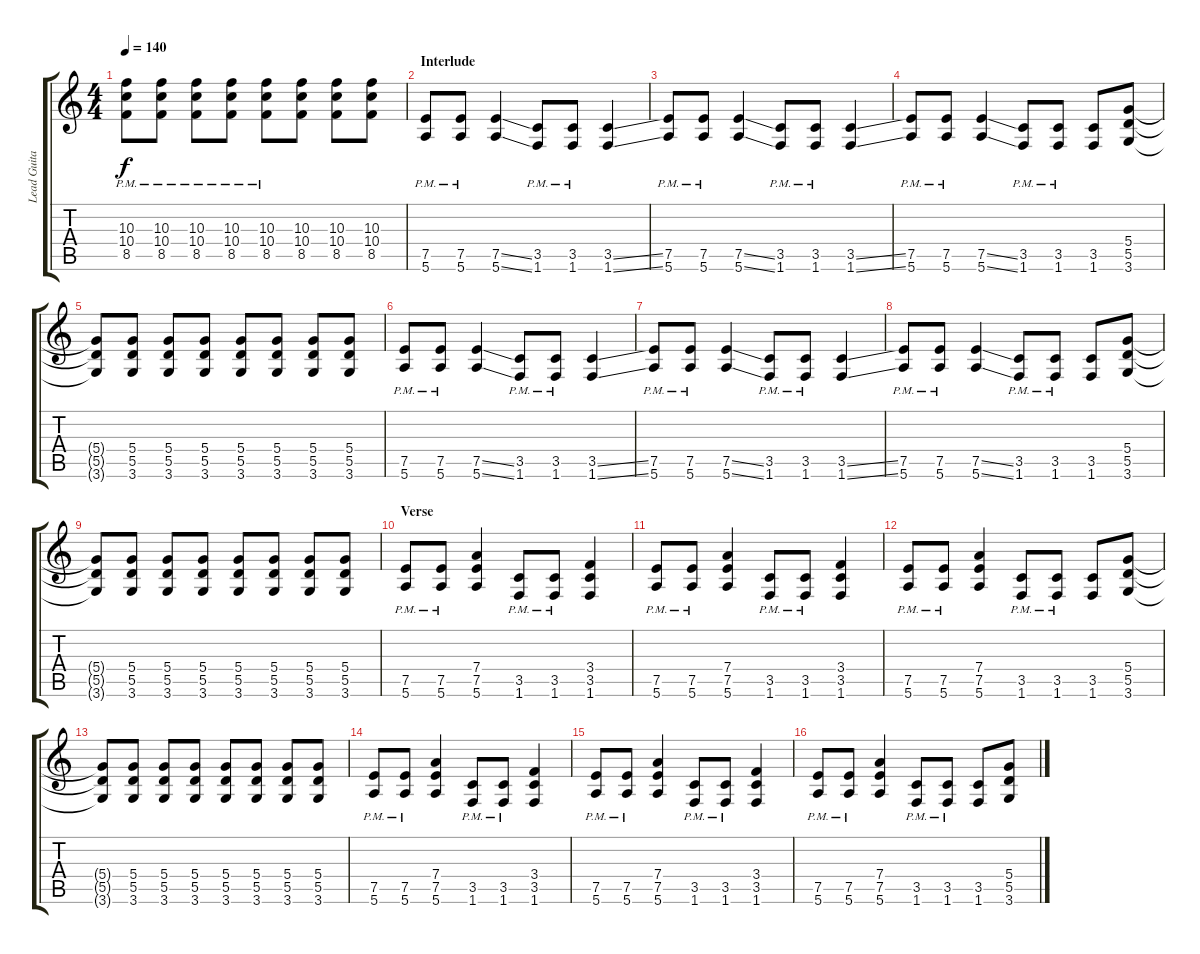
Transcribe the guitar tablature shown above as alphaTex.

\track ("Lead Guitar" "Lead Guita") {instrument distortionguitar}
\staff {score tabs}
\tuning (E4 B3 G3 D3 A2 E2) {hide}
\ts (4 4)
\tempo 140
\clef g2
\ks c
(10.3{pm} 10.4{pm} 8.5{pm}).8{dy f} (10.3{pm} 10.4{pm} 8.5{pm}).8 (10.3{pm} 10.4{pm} 8.5{pm}).8 (10.3{pm} 10.4{pm} 8.5{pm}).8 (10.3{pm} 10.4{pm} 8.5{pm}).8 (10.3 10.4 8.5).8 (10.3 10.4 8.5).8 (10.3 10.4 8.5).8 |
\section ("" "Interlude")
(7.5{pm} 5.6{pm}).8 (7.5{pm} 5.6{pm}).8 (7.5{ss} 5.6{ss}).4 (3.5{pm} 1.6{pm}).8 (3.5{pm} 1.6{pm}).8 (3.5{ss} 1.6{ss}).4 |
(7.5{pm} 5.6{pm}).8 (7.5{pm} 5.6{pm}).8 (7.5{ss} 5.6{ss}).4 (3.5{pm} 1.6{pm}).8 (3.5{pm} 1.6{pm}).8 (3.5{ss} 1.6{ss}).4 |
(7.5{pm} 5.6{pm}).8 (7.5{pm} 5.6{pm}).8 (7.5{ss} 5.6{ss}).4 (3.5{pm} 1.6{pm}).8 (3.5{pm} 1.6{pm}).8 (3.5 1.6).8 (5.4 5.5 3.6).8 |
(5.4{t} 5.5{t} 3.6{t}).8 (5.4 5.5 3.6).8 (5.4 5.5 3.6).8 (5.4 5.5 3.6).8 (5.4 5.5 3.6).8 (5.4 5.5 3.6).8 (5.4 5.5 3.6).8 (5.4 5.5 3.6).8 |
(7.5{pm} 5.6{pm}).8 (7.5{pm} 5.6{pm}).8 (7.5{ss} 5.6{ss}).4 (3.5{pm} 1.6{pm}).8 (3.5{pm} 1.6{pm}).8 (3.5{ss} 1.6{ss}).4 |
(7.5{pm} 5.6{pm}).8 (7.5{pm} 5.6{pm}).8 (7.5{ss} 5.6{ss}).4 (3.5{pm} 1.6{pm}).8 (3.5{pm} 1.6{pm}).8 (3.5{ss} 1.6{ss}).4 |
(7.5{pm} 5.6{pm}).8 (7.5{pm} 5.6{pm}).8 (7.5{ss} 5.6{ss}).4 (3.5{pm} 1.6{pm}).8 (3.5{pm} 1.6{pm}).8 (3.5 1.6).8 (5.4 5.5 3.6).8 |
(5.4{t} 5.5{t} 3.6{t}).8 (5.4 5.5 3.6).8 (5.4 5.5 3.6).8 (5.4 5.5 3.6).8 (5.4 5.5 3.6).8 (5.4 5.5 3.6).8 (5.4 5.5 3.6).8 (5.4 5.5 3.6).8 |
\section ("" "Verse")
(7.5{pm} 5.6{pm}).8 (7.5{pm} 5.6{pm}).8 (7.4 7.5 5.6).4 (3.5{pm} 1.6{pm}).8 (3.5{pm} 1.6{pm}).8 (3.4 3.5 1.6).4 |
(7.5{pm} 5.6{pm}).8 (7.5{pm} 5.6{pm}).8 (7.4 7.5 5.6).4 (3.5{pm} 1.6{pm}).8 (3.5{pm} 1.6{pm}).8 (3.4 3.5 1.6).4 |
(7.5{pm} 5.6{pm}).8 (7.5{pm} 5.6{pm}).8 (7.4 7.5 5.6).4 (3.5{pm} 1.6{pm}).8 (3.5{pm} 1.6{pm}).8 (3.5 1.6).8 (5.4 5.5 3.6).8 |
(5.4{t} 5.5{t} 3.6{t}).8 (5.4 5.5 3.6).8 (5.4 5.5 3.6).8 (5.4 5.5 3.6).8 (5.4 5.5 3.6).8 (5.4 5.5 3.6).8 (5.4 5.5 3.6).8 (5.4 5.5 3.6).8 |
(7.5{pm} 5.6{pm}).8 (7.5{pm} 5.6{pm}).8 (7.4 7.5 5.6).4 (3.5{pm} 1.6{pm}).8 (3.5{pm} 1.6{pm}).8 (3.4 3.5 1.6).4 |
(7.5{pm} 5.6{pm}).8 (7.5{pm} 5.6{pm}).8 (7.4 7.5 5.6).4 (3.5{pm} 1.6{pm}).8 (3.5{pm} 1.6{pm}).8 (3.4 3.5 1.6).4 |
(7.5{pm} 5.6{pm}).8 (7.5{pm} 5.6{pm}).8 (7.4 7.5 5.6).4 (3.5{pm} 1.6{pm}).8 (3.5{pm} 1.6{pm}).8 (3.5 1.6).8 (5.4 5.5 3.6).8
